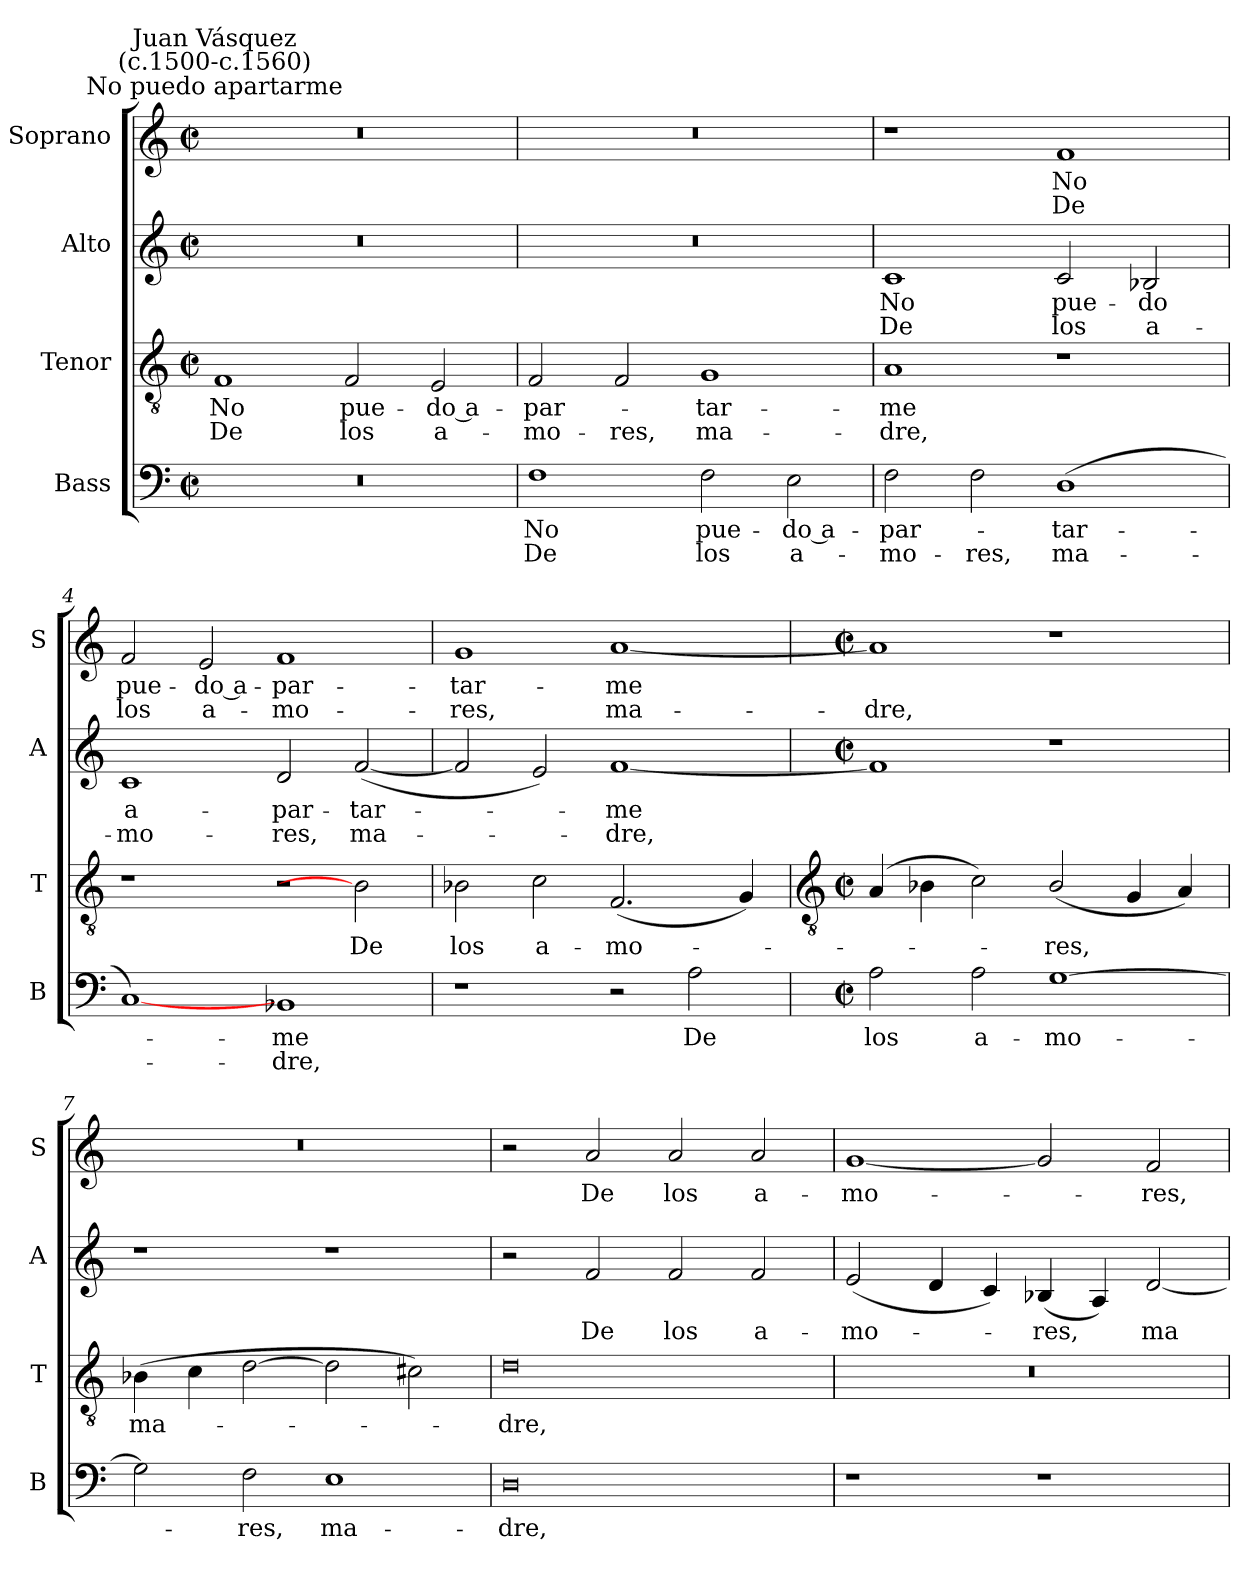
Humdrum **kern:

**kern	**text	**text	**kern	**text	**text	**kern	**text	**text	**kern	**text	**text
*part4	*part4	*part4	*part3	*part3	*part3	*part2	*part2	*part2	*part1	*part1	*part1
*staff4	*staff4	*staff4	*staff3	*staff3	*staff3	*staff2	*staff2	*staff2	*staff1	*staff1	*staff1
*I"Bass	*	*	*I"Tenor	*	*	*I"Alto	*	*	*I"Soprano	*	*
*I'B	*	*	*I'T	*	*	*I'A	*	*	*I'S	*	*
*clefF4	*	*	*clefGv2	*	*	*clefG2	*	*	*clefG2	*	*
*k[]	*	*	*k[]	*	*	*k[]	*	*	*k[]	*	*
*C:	*	*	*C:	*	*	*C:	*	*	*C:	*	*
*M4/2	*	*	*M4/2	*	*	*M4/2	*	*	*M4/2	*	*
*met(c|)	*	*	*met(c|)	*	*	*met(c|)	*	*	*met(c|)	*	*
=1	=1	=1	=1	=1	=1	=1	=1	=1	=1	=1	=1
!	!	!	!	!	!	!	!	!	!LO:TX:a:cj:t=No puedo apartarme	!	!
!	!	!	!	!	!	!	!	!	!LO:TX:a:cj:t=Juan Vásquez\n(c.1500-c.1560)	!	!
!	!	!	!	!LO:LY:b	!LO:LY:b	!	!	!	!	!	!
0r	.	.	1F	No	De	0r	.	.	0r	.	.
!	!	!	!	!LO:LY:b	!LO:LY:b	!	!	!	!	!	!
.	.	.	2F	pue-	-los	.	.	.	.	.	.
!	!	!	!	!LO:LY:b	!LO:LY:b	!	!	!	!	!	!
.	.	.	2E	do a-	-a-	.	.	.	.	.	.
=2	=2	=2	=2	=2	=2	=2	=2	=2	=2	=2	=2
!	!LO:LY:b	!LO:LY:b	!	!LO:LY:b	!LO:LY:b	!	!	!	!	!	!
1F	No	De	2F	-par-	-mo-	0r	.	.	0r	.	.
!	!	!	!	!	!LO:LY:b	!	!	!	!	!	!
.	.	.	2F	.	-res,	.	.	.	.	.	.
!	!LO:LY:b	!LO:LY:b	!	!LO:LY:b	!LO:LY:b	!	!	!	!	!	!
2F	pue-	-los	1G	tar-	-ma-	.	.	.	.	.	.
!	!LO:LY:b	!LO:LY:b	!	!	!	!	!	!	!	!	!
2E	do a-	-a-	.	.	.	.	.	.	.	.	.
=3	=3	=3	=3	=3	=3	=3	=3	=3	=3	=3	=3
!	!LO:LY:b	!LO:LY:b	!	!LO:LY:b	!LO:LY:b	!	!LO:LY:b	!LO:LY:b	!	!	!
2F	-par-	mo-	1A	-me	dre,	1c	No	De	1r	.	.
!	!	!LO:LY:b	!	!	!	!	!	!	!	!	!
2F	.	-res,	.	.	.	.	.	.	.	.	.
!	!LO:LY:b	!LO:LY:b	!	!	!	!	!LO:LY:b	!LO:LY:b	!	!LO:LY:b	!LO:LY:b
(<1D	tar-	ma-	1r	.	.	2c	pue-	-los	1f	No	De
!	!	!	!	!	!	!	!LO:LY:b	!LO:LY:b	!	!	!
.	.	.	.	.	.	2B-X	do	a-	.	.	.
=4	=4	=4	=4	=4	=4	=4	=4	=4	=4	=4	=4
!	!	!	!	!	!	!	!LO:LY:b	!LO:LY:b	!	!LO:LY:b	!LO:LY:b
[1C)	.	.	1r	.	.	1c	-a-	-mo-	2f	pue-	-los
!	!	!	!	!	!	!	!	!	!	!LO:LY:b	!LO:LY:b
.	.	.	.	.	.	.	.	.	2e	do a-	-a-
!	!LO:LY:b	!LO:LY:b	!	!	!	!	!LO:LY:b	!LO:LY:b	!	!LO:LY:b	!LO:LY:b
1BB-X	me	dre,	2r	.	.	2d	-par-	-res,	1f	-par-	-mo-
!	!	!	!	!LO:LY:b	!	!	!LO:LY:b	!LO:LY:b	!	!	!
.	.	.	2B-]	De	.	(<[2f	tar-	ma-	.	.	.
=5	=5	=5	=5	=5	=5	=5	=5	=5	=5	=5	=5
!	!	!	!	!LO:LY:b	!	!	!	!	!	!LO:LY:b	!LO:LY:b
1r	.	.	2B-X	los	.	2f]	.	.	1g	-tar-	-res,
!	!	!	!	!LO:LY:b	!	!	!	!	!	!	!
.	.	.	2c	a-	.	2e)	.	.	.	.	.
!	!	!	!	!LO:LY:b	!	!	!LO:LY:b	!LO:LY:b	!	!LO:LY:b	!LO:LY:b
2r	.	.	(<2.F	-mo-	.	[1f	me	dre,	[1a	me	ma-
!	!LO:LY:b	!	!	!	!	!	!	!	!	!	!
2A	De	.	.	.	.	.	.	.	.	.	.
.	.	.	4G)	.	.	.	.	.	.	.	.
!!LO:LB:g=z
=6	=6	=6	=6	=6	=6	=6	=6	=6	=6	=6	=6
*	*	*	*clefGv2	*	*	*	*	*	*	*	*
*M4/2	*	*	*M4/2	*	*	*M4/2	*	*	*M4/2	*	*
*met(c|)	*	*	*met(c|)	*	*	*met(c|)	*	*	*met(c|)	*	*
!	!LO:LY:b	!	!	!	!	!	!	!	!	!	!LO:LY:b
2A	los	.	(>4A	.	.	1f]	.	.	1a]	.	-dre,
.	.	.	4B-X	.	.	.	.	.	.	.	.
!	!LO:LY:b	!	!	!	!	!	!	!	!	!	!
2A	a-	.	2c)	.	.	.	.	.	.	.	.
!	!LO:LY:b	!	!	!LO:LY:b	!	!	!	!	!	!	!
[1G	-mo-	.	(<2B-/	res,	.	1r	.	.	1r	.	.
.	.	.	4G	.	.	.	.	.	.	.	.
.	.	.	4A)	.	.	.	.	.	.	.	.
=7	=7	=7	=7	=7	=7	=7	=7	=7	=7	=7	=7
!	!	!	!	!LO:LY:b	!	!	!	!	!	!	!
2G]	.	.	(>4B-X	ma-	.	1r	.	.	0r	.	.
.	.	.	4c	.	.	.	.	.	.	.	.
!	!LO:LY:b	!	!	!	!	!	!	!	!	!	!
2F	res,	.	[2d	.	.	.	.	.	.	.	.
!	!LO:LY:b	!	!	!	!	!	!	!	!	!	!
1E	ma-	.	2d]	.	.	1r	.	.	.	.	.
.	.	.	2c#X)	.	.	.	.	.	.	.	.
=8	=8	=8	=8	=8	=8	=8	=8	=8	=8	=8	=8
!	!LO:LY:b	!	!	!LO:LY:b	!	!	!	!	!	!	!
0D	-dre,	.	0d	dre,	.	2r	.	.	2r	.	.
!	!	!	!	!	!	!	!LO:LY:b	!	!	!LO:LY:b	!
.	.	.	.	.	.	2f	De	.	2a	De	.
!	!	!	!	!	!	!	!LO:LY:b	!	!	!LO:LY:b	!
.	.	.	.	.	.	2f	los	.	2a	los	.
!	!	!	!	!	!	!	!LO:LY:b	!	!	!LO:LY:b	!
.	.	.	.	.	.	2f	a-	.	2a	a-	.
=9	=9	=9	=9	=9	=9	=9	=9	=9	=9	=9	=9
!	!	!	!	!	!	!	!LO:LY:b	!	!	!LO:LY:b	!
1r	.	.	0r	.	.	(<2e	-mo-	.	[1g	-mo-	.
.	.	.	.	.	.	4d	.	.	.	.	.
.	.	.	.	.	.	4c)	.	.	.	.	.
!	!	!	!	!	!	!	!LO:LY:b	!	!	!	!
1r	.	.	.	.	.	(<4B-X/	res,	.	2g]	.	.
.	.	.	.	.	.	4A)	.	.	.	.	.
!	!	!	!	!	!	!	!LO:LY:b	!	!	!LO:LY:b	!
.	.	.	.	.	.	[2d	ma-	.	2f	res,	.
=	=	=	=	=	=	=	=	=	=	=	=
*-	*-	*-	*-	*-	*-	*-	*-	*-	*-	*-	*-
